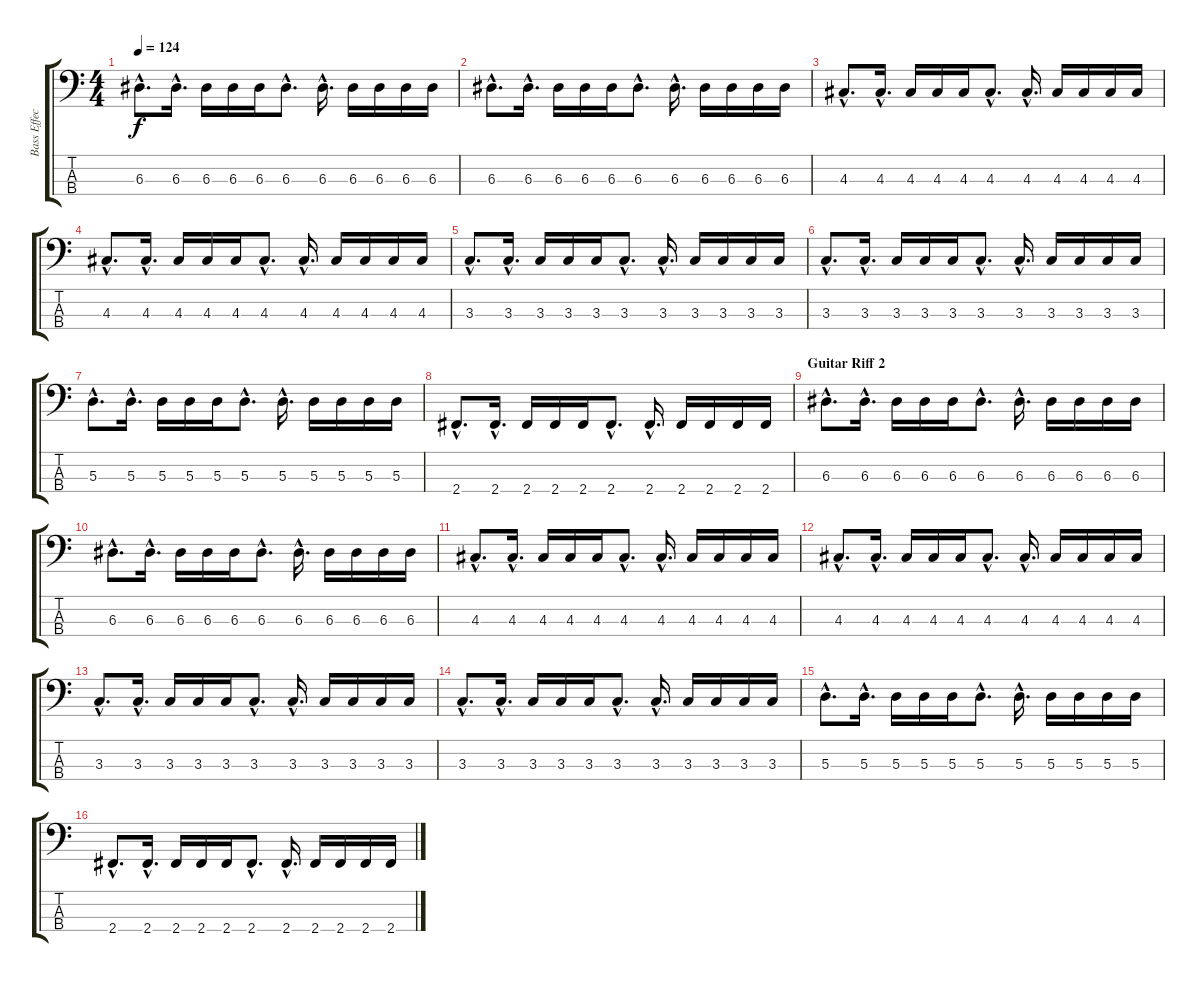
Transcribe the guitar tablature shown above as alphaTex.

\track ("Bass Effect" "Bass Effec") {instrument overdrivenguitar}
\staff {score tabs}
\tuning (G2 D2 A1 E1) {hide}
\ts (4 4)
\tempo 124
\clef f4
\ks c
6.3{hac}.8{d dy f} 6.3{hac}.16{d} 6.3.16 6.3.16 6.3.16 6.3{hac}.8{d} 6.3{hac}.16{d} 6.3.16 6.3.16 6.3.16 6.3.16 |
6.3{hac}.8{d} 6.3{hac}.16{d} 6.3.16 6.3.16 6.3.16 6.3{hac}.8{d} 6.3{hac}.16{d} 6.3.16 6.3.16 6.3.16 6.3.16 |
4.3{hac}.8{d} 4.3{hac}.16{d} 4.3.16 4.3.16 4.3.16 4.3{hac}.8{d} 4.3{hac}.16{d} 4.3.16 4.3.16 4.3.16 4.3.16 |
4.3{hac}.8{d} 4.3{hac}.16{d} 4.3.16 4.3.16 4.3.16 4.3{hac}.8{d} 4.3{hac}.16{d} 4.3.16 4.3.16 4.3.16 4.3.16 |
3.3{hac}.8{d} 3.3{hac}.16{d} 3.3.16 3.3.16 3.3.16 3.3{hac}.8{d} 3.3{hac}.16{d} 3.3.16 3.3.16 3.3.16 3.3.16 |
3.3{hac}.8{d} 3.3{hac}.16{d} 3.3.16 3.3.16 3.3.16 3.3{hac}.8{d} 3.3{hac}.16{d} 3.3.16 3.3.16 3.3.16 3.3.16 |
5.3{hac}.8{d} 5.3{hac}.16{d} 5.3.16 5.3.16 5.3.16 5.3{hac}.8{d} 5.3{hac}.16{d} 5.3.16 5.3.16 5.3.16 5.3.16 |
2.4{hac}.8{d} 2.4{hac}.16{d} 2.4.16 2.4.16 2.4.16 2.4{hac}.8{d} 2.4{hac}.16{d} 2.4.16 2.4.16 2.4.16 2.4.16 |
\section ("" "Guitar Riff 2")
6.3{hac}.8{d} 6.3{hac}.16{d} 6.3.16 6.3.16 6.3.16 6.3{hac}.8{d} 6.3{hac}.16{d} 6.3.16 6.3.16 6.3.16 6.3.16 |
6.3{hac}.8{d} 6.3{hac}.16{d} 6.3.16 6.3.16 6.3.16 6.3{hac}.8{d} 6.3{hac}.16{d} 6.3.16 6.3.16 6.3.16 6.3.16 |
4.3{hac}.8{d} 4.3{hac}.16{d} 4.3.16 4.3.16 4.3.16 4.3{hac}.8{d} 4.3{hac}.16{d} 4.3.16 4.3.16 4.3.16 4.3.16 |
4.3{hac}.8{d} 4.3{hac}.16{d} 4.3.16 4.3.16 4.3.16 4.3{hac}.8{d} 4.3{hac}.16{d} 4.3.16 4.3.16 4.3.16 4.3.16 |
3.3{hac}.8{d} 3.3{hac}.16{d} 3.3.16 3.3.16 3.3.16 3.3{hac}.8{d} 3.3{hac}.16{d} 3.3.16 3.3.16 3.3.16 3.3.16 |
3.3{hac}.8{d} 3.3{hac}.16{d} 3.3.16 3.3.16 3.3.16 3.3{hac}.8{d} 3.3{hac}.16{d} 3.3.16 3.3.16 3.3.16 3.3.16 |
5.3{hac}.8{d} 5.3{hac}.16{d} 5.3.16 5.3.16 5.3.16 5.3{hac}.8{d} 5.3{hac}.16{d} 5.3.16 5.3.16 5.3.16 5.3.16 |
2.4{hac}.8{d} 2.4{hac}.16{d} 2.4.16 2.4.16 2.4.16 2.4{hac}.8{d} 2.4{hac}.16{d} 2.4.16 2.4.16 2.4.16 2.4.16
